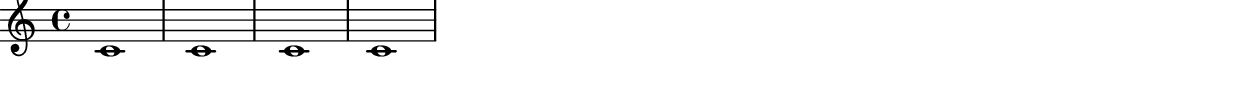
%% Generated by lilypond-book
%% Options: [exampleindent=10.16\mm,indent=0\mm,line-width=160\mm]
\include "lilypond-book-preamble.ly"


% ****************************************************************
% Start cut-&-pastable-section
% ****************************************************************

#(ly:set-option 'eps-box-padding 3.000000)



\paper {
  indent = 0\mm
  line-width = 160\mm
  % offset the left padding, also add 1mm as lilypond creates cropped
  % images with a little space on the right
  line-width = #(- line-width (* mm  3.000000) (* mm 1))
}

\layout {
  
}




% ****************************************************************
% ly snippet:
% ****************************************************************
\sourcefilename "/lilypond-2.23.82/input/regression/fret-diagrams-landscape.ly"
\sourcefileline 0
\version "2.21.0"

\header {
  texidoc="
Fret diagrams can be presented in landscape mode.

"
}

\layout { ragged-right = ##t }

<<
  \chords {
    c1 |
    c1 |
    c1 |
    c1
  }

  \new Voice {
    \textLengthOn
    \override TextScript.fret-diagram-details.orientation = #'landscape

     %% C major for guitar, regular style
    c'1 ^\markup {
            \fret-diagram "6-x;5-3-3;4-2-2;3-o;2-1;1-o;"}

     %% C major for guitar with barre on fret 3, regular style
    \once \override TextScript.fret-diagram-details.label-dir = #LEFT
    \once \override TextScript.fret-diagram-details.barre-type = #'straight
    c' ^\markup {
            \fret-diagram 
               "f:1;s:1.2;6-x;c:5-1-3;5-3-1;4-5-2;3-5-3;2-5-4;1-3-1;"}

     %% C major for guitar with two barres, regular style

    c' ^\markup {
            \fret-diagram 
              "f:2;h:5;6-x;c:5-1-3;5-3-1;c:4-2-5;4-5-4;3-5-4;2-5-4;1-3-1;"}
   
     %% C major for guitar, with capo 
    c' ^\markup {
            \fret-diagram-verbose #'((mute 6)
                                     (capo 3)
                                     (place-fret 4 5 1)
                                     (place-fret 3 5 2)
                                     (place-fret 2 5 3))}

 }
>>





% ****************************************************************
% end ly snippet
% ****************************************************************
